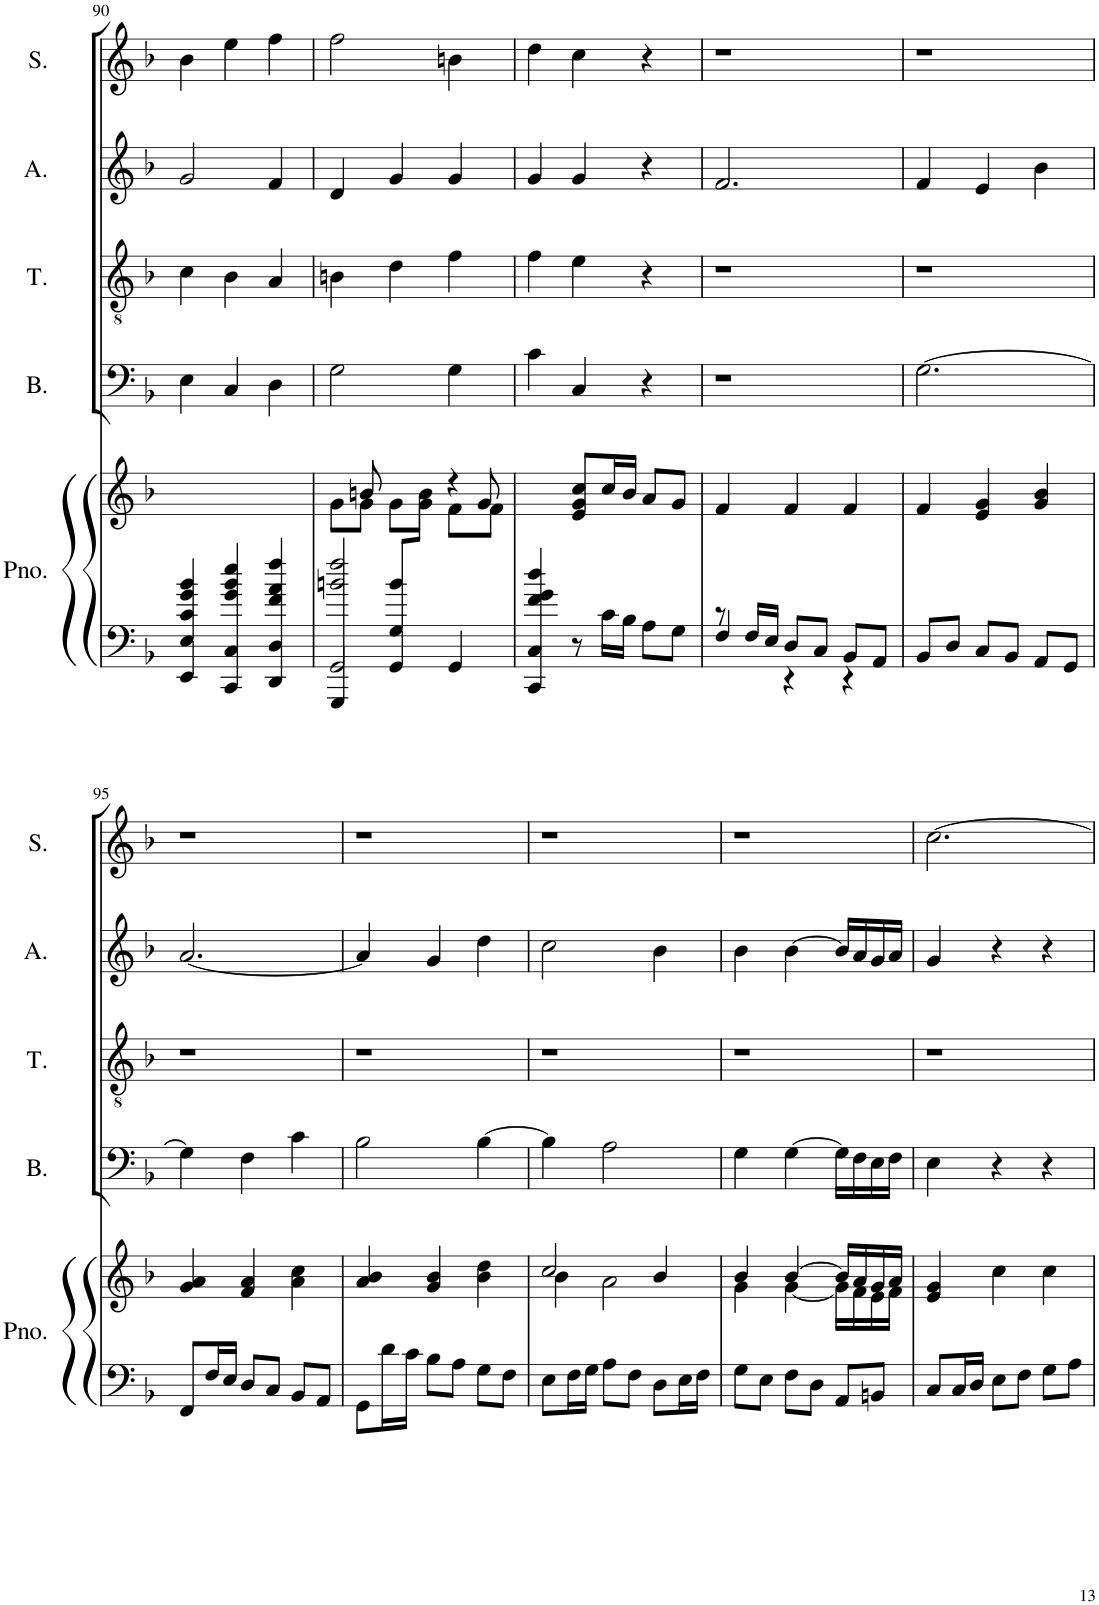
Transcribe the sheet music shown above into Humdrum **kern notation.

**kern	**kern	**kern	**kern	**kern	**kern
*part5	*part5	*part4	*part3	*part2	*part1
*staff6	*staff5	*staff4	*staff3	*staff2	*staff1
*I"Piano	*	*I"Bass	*I"Tenor	*I"Alto	*I"Soprano
*I'Pno.	*	*I'B.	*I'T.	*I'A.	*I'S.
!!LO:PB:g=z
*clefF4	*clefG2	*clefF4	*clefGv2	*clefG2	*clefG2
*k[b-]	*k[b-]	*k[b-]	*k[b-]	*k[b-]	*k[b-]
*M3/4	*M3/4	*M3/4	*M3/4	*M3/4	*M3/4
=90	=90	=90	=90	=90	=90
*^	*	*	*	*	*
4E/ 4c/ 4g/ 4b-/	4EE/	2.ryy	4E\	4c\	2g/	4b-\
4C/ 4g/ 4b-/ 4ee/	4CC/	.	4C/	4B-\	.	4ee\
4D/ 4f/ 4a/ 4ff/	4DD/	.	4D\	4A/	4f/	4ff\
=91	=91	=91	=91	=91	=91	=91
*	*	*^	*	*	*	*
2GG/ 2bn/ 2ff/	4GGG/	8ryy	8g\L	2G\	4Bn\	4d/	2ff\
.	.	8bn/	8g\J	.	.	.	.
.	4GG/	8ryy	8g\L	.	4d\	4g/	.
.	.	8b\J	8g\J	.	.	.	.
8G/ 8b/L	4GG/	4r	8f\L	4G\	4f\	4g/	4bn\
8ryy	.	.	8f\J	.	.	.	.
8ryy	8ryy	8g/	8ryy	8ryy	8ryy	8ryy	8ryy
*	*	*v	*v	*	*	*	*
=92	=92	=92	=92	=92	=92	=92
4C/ 4f/ 4g/ 4dd/	4CC/	4ryy	4c\	4f\	4g/	4dd\
2ryy	8r	8e/ 8g/ 8cc/L	4C/	4e\	4g/	4cc\
.	16c\LL	16cc/L	.	.	.	.
.	16B-\JJ	16b-/JJ	.	.	.	.
.	8A\L	8a/L	4r	4r	4r	4r
.	8G\J	8g/J	.	.	.	.
=93	=93	=93	=93	=93	=93	=93
8r	4F/	4f/	2.r	2.r	2.f/	2.r
16F/LL	.	.	.	.	.	.
16E/JJ	.	.	.	.	.	.
8D/L	4r	4f/	.	.	.	.
8C/J	.	.	.	.	.	.
8BB-/L	4r	4f/	.	.	.	.
8AA/J	.	.	.	.	.	.
*v	*v	*	*	*	*	*
=94	=94	=94	=94	=94	=94
8BB-/L	4f/	[2.G\	2.r	4f/	2.r
8D/J	.	.	.	.	.
8C/L	4e/ 4g/	.	.	4e/	.
8BB-/J	.	.	.	.	.
8AA/L	4g/ 4b-/	.	.	4b-\	.
8GG/J	.	.	.	.	.
!!LO:LB:g=z
=95	=95	=95	=95	=95	=95
8FF/L	4g/ 4a/	4G\]	2.r	[2.a/	2.r
16F/L	.	.	.	.	.
16E/JJ	.	.	.	.	.
8D/L	4f/ 4a/	4F\	.	.	.
8C/J	.	.	.	.	.
8BB-/L	4a\ 4cc\	4c\	.	.	.
8AA/J	.	.	.	.	.
=96	=96	=96	=96	=96	=96
8GG\L	4a/ 4b-/	2B-\	2.r	4a/]	2.r
16d\L	.	.	.	.	.
16c\JJ	.	.	.	.	.
8B-\L	4g/ 4b-/	.	.	4g/	.
8A\J	.	.	.	.	.
8G\L	4b-\ 4dd\	[4B-\	.	4dd\	.
8F\J	.	.	.	.	.
=97	=97	=97	=97	=97	=97
*	*^	*	*	*	*
8E\L	2cc/	4b-\	4B-\]	2.r	2cc\	2.r
16F\L	.	.	.	.	.	.
16G\JJ	.	.	.	.	.	.
8A\L	.	2a\	2A\	.	.	.
8F\J	.	.	.	.	.	.
8D\L	4b-/	.	.	.	4b-\	.
16E\L	.	.	.	.	.	.
16F\JJ	.	.	.	.	.	.
=98	=98	=98	=98	=98	=98	=98
8G\L	4b-/	4g\	4G\	2.r	4b-\	2.r
8E\J	.	.	.	.	.	.
8F\L	[4b-/	[4g\	[4G\	.	[4b-\	.
8D\J	.	.	.	.	.	.
8AA/L	16b-/LL]	16g\LL]	16G\LL]	.	16b-/LL]	.
.	16a/	16f\	16F\	.	16a/	.
8BBn/J	16g/	16e\	16E\	.	16g/	.
.	16a/JJ	16f\JJ	16F\JJ	.	16a/JJ	.
*	*v	*v	*	*	*	*
=99	=99	=99	=99	=99	=99
8C/L	4e/ 4g/	4E\	2.r	4g/	[2.cc\
16C/L	.	.	.	.	.
16D/JJ	.	.	.	.	.
8E\L	4cc\	4r	.	4r	.
8F\J	.	.	.	.	.
8G\L	4cc\	4r	.	4r	.
8A\J	.	.	.	.	.
=	=	=	=	=	=
*-	*-	*-	*-	*-	*-
